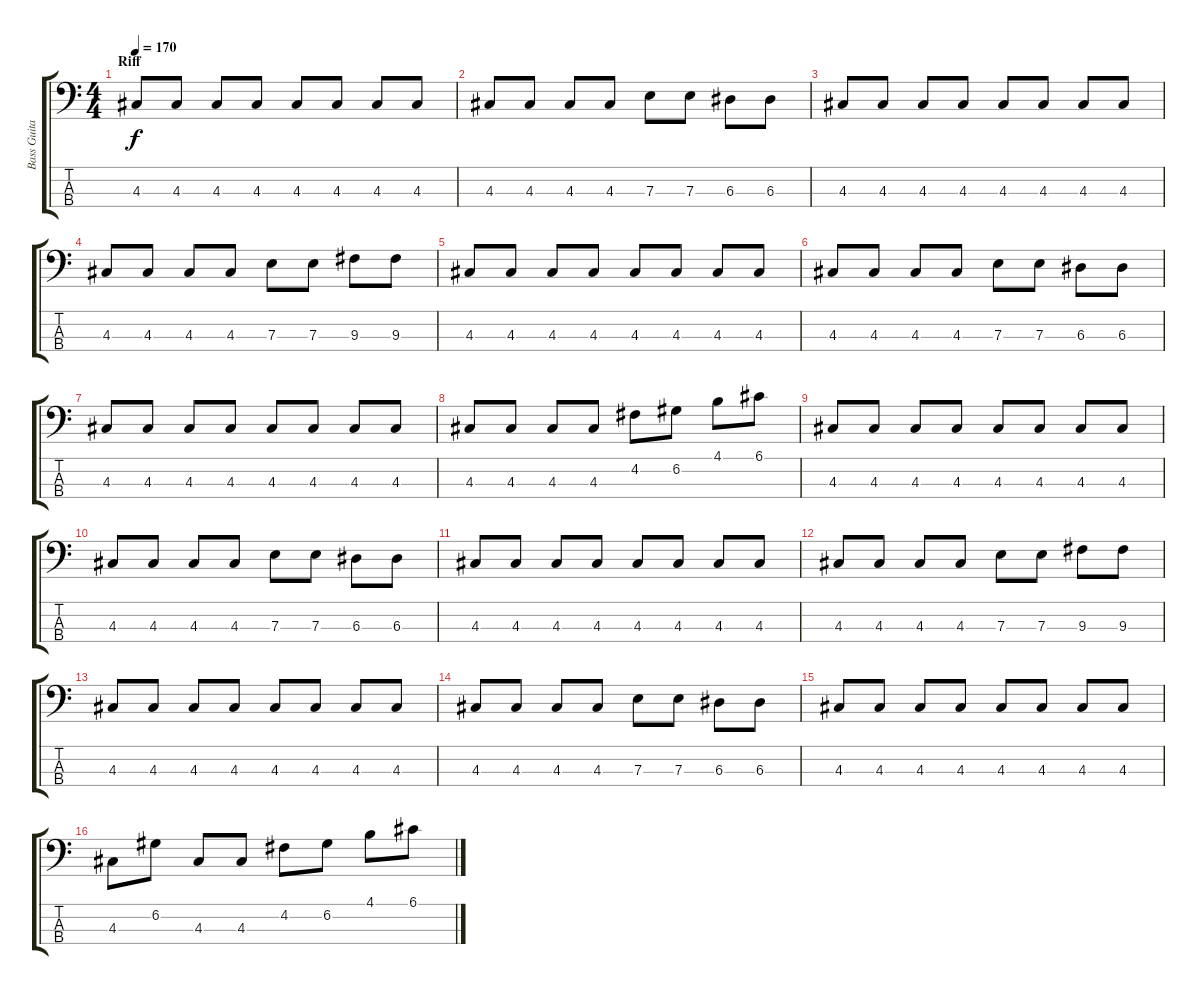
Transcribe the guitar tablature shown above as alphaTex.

\track ("Bass Guitar" "Bass Guita") {instrument electricbassfinger}
\staff {score tabs}
\tuning (G2 D2 A1 E1) {hide}
\ts (4 4)
\section ("" "Riff")
\tempo 170
\clef f4
\ks c
4.3.8{dy f} 4.3.8 4.3.8 4.3.8 4.3.8 4.3.8 4.3.8 4.3.8 |
4.3.8 4.3.8 4.3.8 4.3.8 7.3.8 7.3.8 6.3.8 6.3.8 |
4.3.8 4.3.8 4.3.8 4.3.8 4.3.8 4.3.8 4.3.8 4.3.8 |
4.3.8 4.3.8 4.3.8 4.3.8 7.3.8 7.3.8 9.3.8 9.3.8 |
4.3.8 4.3.8 4.3.8 4.3.8 4.3.8 4.3.8 4.3.8 4.3.8 |
4.3.8 4.3.8 4.3.8 4.3.8 7.3.8 7.3.8 6.3.8 6.3.8 |
4.3.8 4.3.8 4.3.8 4.3.8 4.3.8 4.3.8 4.3.8 4.3.8 |
4.3.8 4.3.8 4.3.8 4.3.8 4.2.8 6.2.8 4.1.8 6.1.8 |
\section ("" "")
4.3.8 4.3.8 4.3.8 4.3.8 4.3.8 4.3.8 4.3.8 4.3.8 |
4.3.8 4.3.8 4.3.8 4.3.8 7.3.8 7.3.8 6.3.8 6.3.8 |
4.3.8 4.3.8 4.3.8 4.3.8 4.3.8 4.3.8 4.3.8 4.3.8 |
4.3.8 4.3.8 4.3.8 4.3.8 7.3.8 7.3.8 9.3.8 9.3.8 |
4.3.8 4.3.8 4.3.8 4.3.8 4.3.8 4.3.8 4.3.8 4.3.8 |
4.3.8 4.3.8 4.3.8 4.3.8 7.3.8 7.3.8 6.3.8 6.3.8 |
4.3.8 4.3.8 4.3.8 4.3.8 4.3.8 4.3.8 4.3.8 4.3.8 |
4.3.8 6.2.8 4.3.8 4.3.8 4.2.8 6.2.8 4.1.8 6.1.8
